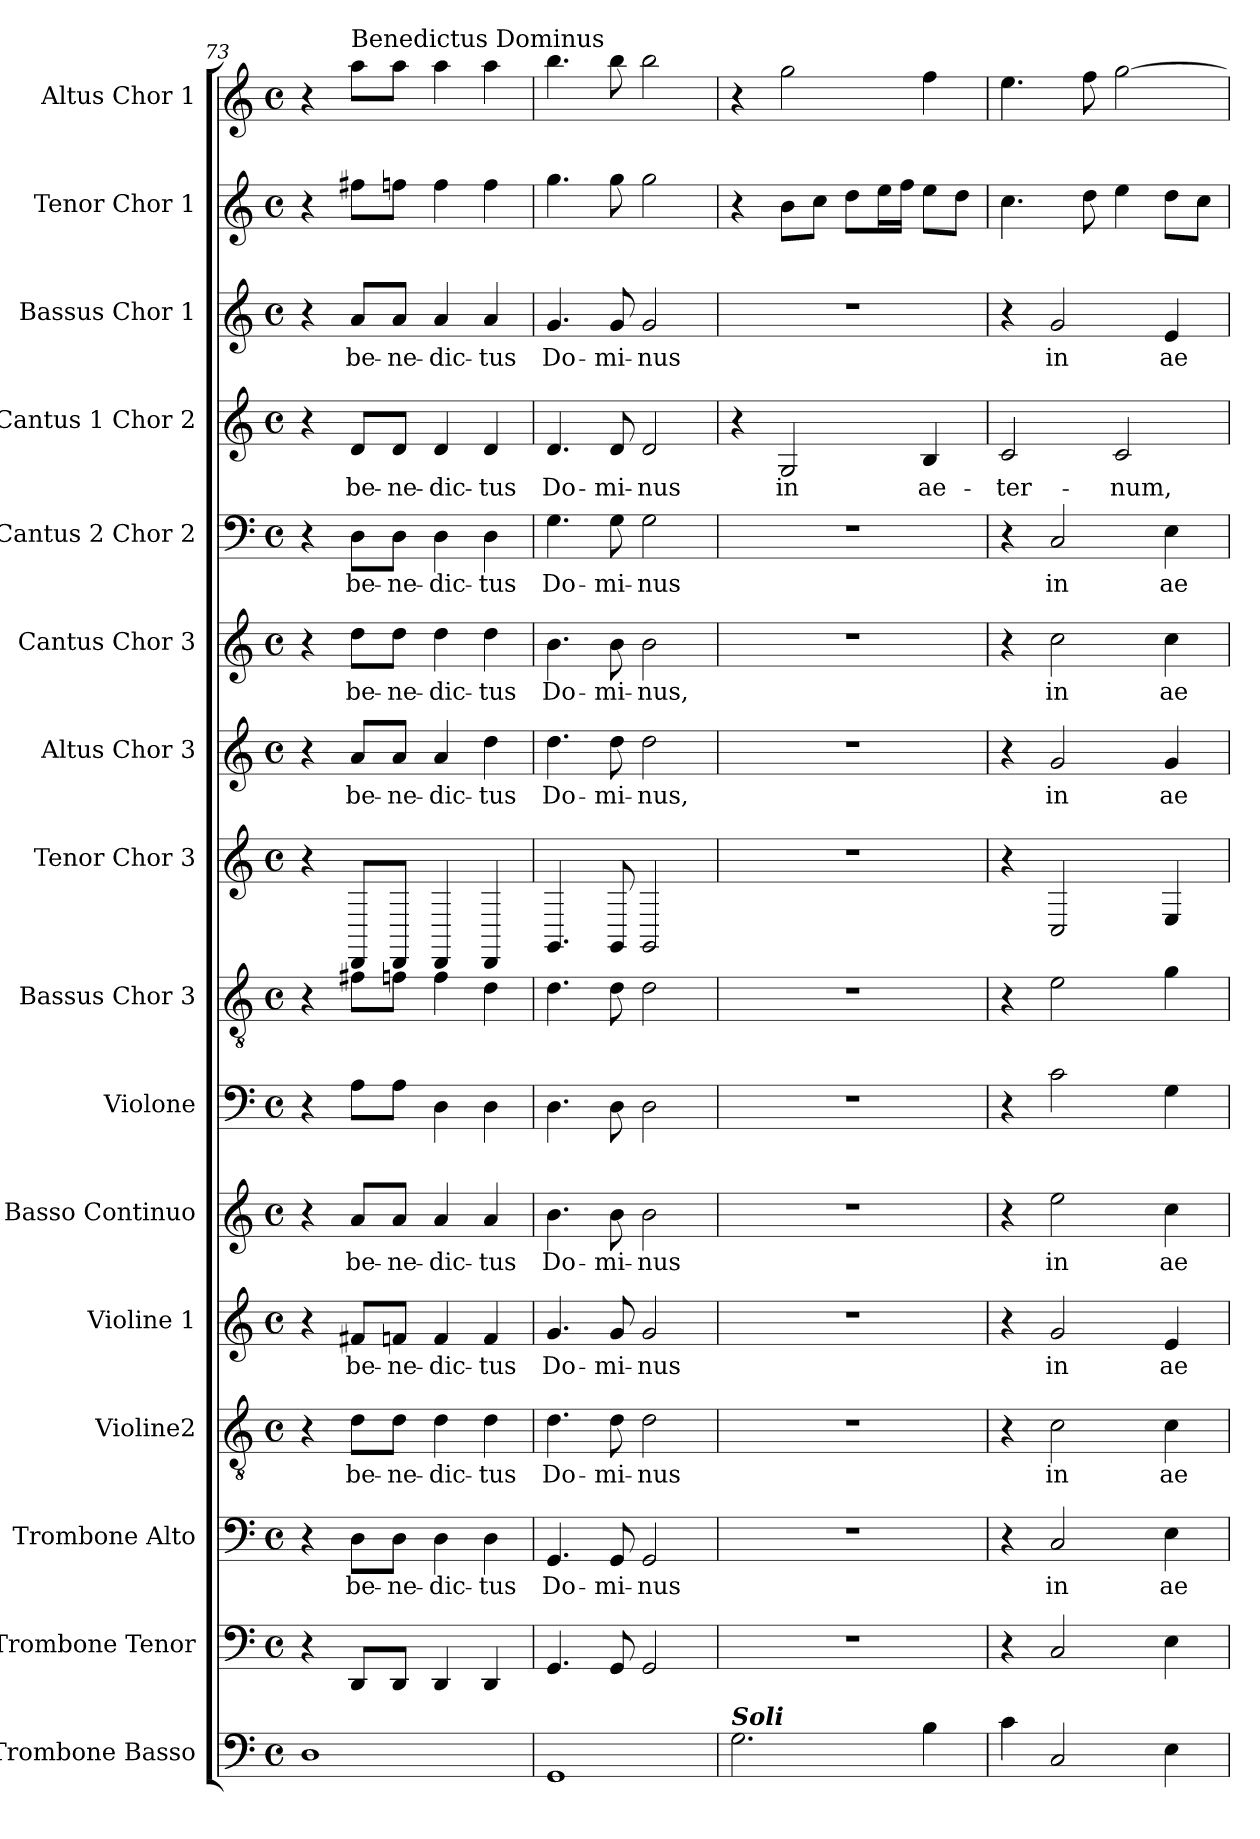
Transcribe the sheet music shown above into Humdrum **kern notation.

**kern	**kern	**kern	**text	**kern	**text	**kern	**text	**kern	**text	**kern	**kern	**kern	**kern	**text	**kern	**text	**kern	**text	**kern	**text	**kern	**text	**kern	**kern
*part16	*part15	*part14	*part14	*part13	*part13	*part12	*part12	*part11	*part11	*part10	*part9	*part8	*part7	*part7	*part6	*part6	*part5	*part5	*part4	*part4	*part3	*part3	*part2	*part1
*staff16	*staff15	*staff14	*staff14	*staff13	*staff13	*staff12	*staff12	*staff11	*staff11	*staff10	*staff9	*staff8	*staff7	*staff7	*staff6	*staff6	*staff5	*staff5	*staff4	*staff4	*staff3	*staff3	*staff2	*staff1
*I"Trombone Basso	*I"Trombone Tenor	*I"Trombone Alto	*	*I"Violine2	*	*I"Violine 1	*	*I"Basso Continuo	*	*I"Violone	*I"Bassus Chor 3	*I"Tenor Chor 3	*I"Altus Chor 3	*	*I"Cantus Chor 3	*	*I"Cantus 2 Chor 2	*	*I"Cantus 1 Chor 2	*	*I"Bassus Chor 1	*	*I"Tenor Chor 1	*I"Altus Chor 1
*	*I'Tromb.-T	*I'Tromb.-A.	*	*I'Vl 2	*	*I'Vl 1	*	*I'bc	*	*I'Violone	*I'B.-Ch. 3	*I'T.-Ch. 3	*I'A.-Ch. 3	*	*I'C.- Ch. 3	*	*I'C 2 Ch. 2	*	*I'C 1 Ch. 2	*	*I'B. - Ch. 1	*	*I'T.- Ch. 1	*I'A.-Chor 1
*clefF4	*clefF4	*clefF4	*	*clefGv2	*	*clefG2	*	*clefG2	*	*clefF4	*clefGv2	*clefG2	*clefG2	*	*clefG2	*	*clefF4	*	*clefG2	*	*clefG2	*	*clefG2	*clefG2
*k[]	*k[]	*k[]	*	*k[]	*	*k[]	*	*k[]	*	*k[]	*k[]	*k[]	*k[]	*	*k[]	*	*k[]	*	*k[]	*	*k[]	*	*k[]	*k[]
*C:	*C:	*C:	*	*C:	*	*C:	*	*C:	*	*C:	*C:	*C:	*C:	*	*C:	*	*C:	*	*C:	*	*C:	*	*C:	*C:
*M4/4	*M4/4	*M4/4	*	*M4/4	*	*M4/4	*	*M4/4	*	*M4/4	*M4/4	*M4/4	*M4/4	*	*M4/4	*	*M4/4	*	*M4/4	*	*M4/4	*	*M4/4	*M4/4
*met(c)	*met(c)	*met(c)	*	*met(c)	*	*met(c)	*	*met(c)	*	*met(c)	*met(c)	*met(c)	*met(c)	*	*met(c)	*	*met(c)	*	*met(c)	*	*met(c)	*	*met(c)	*met(c)
=73	=73	=73	=73	=73	=73	=73	=73	=73	=73	=73	=73	=73	=73	=73	=73	=73	=73	=73	=73	=73	=73	=73	=73	=73
1D	4r	4r	.	4r	.	4r	.	4r	.	4r	4r	4r	4r	.	4r	.	4r	.	4r	.	4r	.	4r	4r
!	!	!	!	!	!	!	!	!	!	!	!	!	!	!	!	!	!	!	!	!	!	!	!	!LO:TX:a:t=Benedictus Dominus
.	8DDL	8D\L	be-	8d\L	be-	8f#X/L	be-	8a/L	be-	8AL	8f#XL	8DDL	8a/L	be-	8dd\L	be-	8D\L	be-	8d/L	be-	8a/L	be-	8ff#XL	8aaL
.	8DDJ	8D\J	ne-	8d\J	ne-	8f/J	ne-	8a/J	ne-	8AJ	8fJ	8DDJ	8a/J	ne-	8dd\J	ne-	8D\J	ne-	8d/J	ne-	8a/J	ne-	8ffJ	8aaJ
.	4DD	4D	dic-	4d	dic-	4f	dic-	4a	dic-	4D	4f	4DD	4a	dic-	4dd	dic-	4D	dic-	4d	dic-	4a	dic-	4ff	4aa
.	4DD	4D	tus	4d	tus	4f	tus	4a	tus	4D	4d	4DD	4dd	tus	4dd	tus	4D	tus	4d	tus	4a	tus	4ff	4aa
=74	=74	=74	=74	=74	=74	=74	=74	=74	=74	=74	=74	=74	=74	=74	=74	=74	=74	=74	=74	=74	=74	=74	=74	=74
1GG	4.GG	4.GG	Do-	4.d	Do-	4.g	Do-	4.b	Do-	4.D	4.d	4.GG	4.dd	Do-	4.b	Do-	4.G	Do-	4.d	Do-	4.g	Do-	4.gg	4.bb
.	8GG	8GG	mi-	8d	mi-	8g	mi-	8b	mi-	8D	8d	8GG	8dd	mi-	8b	mi-	8G	mi-	8d	mi-	8g	mi-	8gg	8bb
.	2GG	2GG	nus	2d	nus	2g	nus	2b	nus	2D	2d	2GG	2dd	nus,	2b	nus,	2G	nus	2d	nus	2g	nus	2gg	2bb
=75	=75	=75	=75	=75	=75	=75	=75	=75	=75	=75	=75	=75	=75	=75	=75	=75	=75	=75	=75	=75	=75	=75	=75	=75
!LO:TX:a:Bi:t=Soli	!	!	!	!	!	!	!	!	!	!	!	!	!	!	!	!	!	!	!	!	!	!	!	!
2.G	1r	1r	.	1r	.	1r	.	1r	.	1r	1r	1r	1r	.	1r	.	1r	.	4r	.	1r	.	4r	4r
.	.	.	.	.	.	.	.	.	.	.	.	.	.	.	.	.	.	.	2G	in	.	.	8bL	2gg
.	.	.	.	.	.	.	.	.	.	.	.	.	.	.	.	.	.	.	.	.	.	.	8ccJ	.
.	.	.	.	.	.	.	.	.	.	.	.	.	.	.	.	.	.	.	.	.	.	.	8ddL	.
.	.	.	.	.	.	.	.	.	.	.	.	.	.	.	.	.	.	.	.	.	.	.	16eeL	.
.	.	.	.	.	.	.	.	.	.	.	.	.	.	.	.	.	.	.	.	.	.	.	16ffJJ	.
4B	.	.	.	.	.	.	.	.	.	.	.	.	.	.	.	.	.	.	4B	ae-	.	.	8eeL	4ff
.	.	.	.	.	.	.	.	.	.	.	.	.	.	.	.	.	.	.	.	.	.	.	8ddJ	.
!!LO:LB:g=z
=76	=76	=76	=76	=76	=76	=76	=76	=76	=76	=76	=76	=76	=76	=76	=76	=76	=76	=76	=76	=76	=76	=76	=76	=76
4c	4r	4r	.	4r	.	4r	.	4r	.	4r	4r	4r	4r	.	4r	.	4r	.	2c	ter-	4r	.	4.cc	4.ee
2C	2C	2C	in	2c	in	2g	in	2ee	in	2c	2e	2C	2g	in	2cc	in	2C	in	.	.	2g	in	.	.
.	.	.	.	.	.	.	.	.	.	.	.	.	.	.	.	.	.	.	.	.	.	.	8dd	8ff
.	.	.	.	.	.	.	.	.	.	.	.	.	.	.	.	.	.	.	2c	num,	.	.	4ee	[2gg
4E	4E	4E	ae-	4c	ae-	4e	ae-	4cc	ae-	4G	4g	4E	4g	ae-	4cc	ae-	4E	ae-	.	.	4e	ae-	8ddL	.
.	.	.	.	.	.	.	.	.	.	.	.	.	.	.	.	.	.	.	.	.	.	.	8ccJ	.
=	=	=	=	=	=	=	=	=	=	=	=	=	=	=	=	=	=	=	=	=	=	=	=	=
*-	*-	*-	*-	*-	*-	*-	*-	*-	*-	*-	*-	*-	*-	*-	*-	*-	*-	*-	*-	*-	*-	*-	*-	*-
